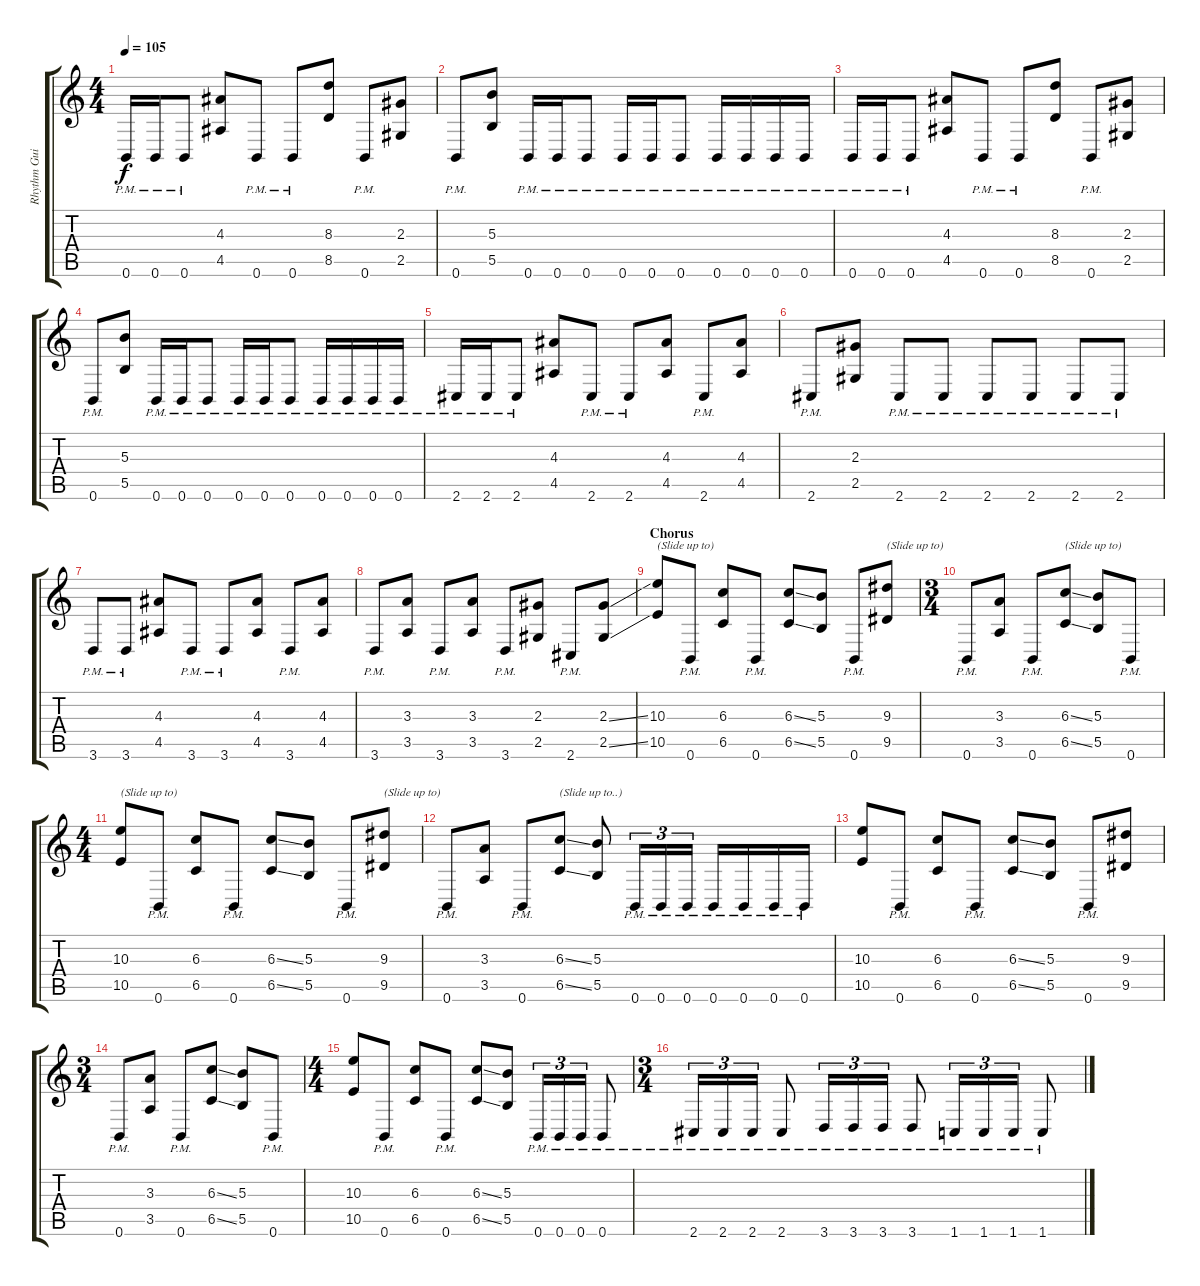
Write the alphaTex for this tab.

\track ("Rhythm Guitar 1" "Rhythm Gui") {instrument distortionguitar}
\staff {score tabs}
\tuning (Eb4 B3 Gb3 B2 Gb2 B1) {hide}
\ts (4 4)
\tempo 105
\clef g2
\ks c
0.6{pm}.16{dy f} 0.6{pm}.16 0.6{pm}.8 (4.3 4.5).8 0.6{pm}.8 0.6{pm}.8 (8.3 8.5).8 0.6{pm}.8 (2.3 2.5).8 |
0.6{pm}.8 (5.3 5.5).8 0.6{pm}.16 0.6{pm}.16 0.6{pm}.8 0.6{pm}.16 0.6{pm}.16 0.6{pm}.8 0.6{pm}.16 0.6{pm}.16 0.6{pm}.16 0.6{pm}.16 |
0.6{pm}.16 0.6{pm}.16 0.6{pm}.8 (4.3 4.5).8 0.6{pm}.8 0.6{pm}.8 (8.3 8.5).8 0.6{pm}.8 (2.3 2.5).8 |
0.6{pm}.8 (5.3 5.5).8 0.6{pm}.16 0.6{pm}.16 0.6{pm}.8 0.6{pm}.16 0.6{pm}.16 0.6{pm}.8 0.6{pm}.16 0.6{pm}.16 0.6{pm}.16 0.6{pm}.16 |
2.6{pm}.16 2.6{pm}.16 2.6{pm}.8 (4.3 4.5).8 2.6{pm}.8 2.6{pm}.8 (4.3 4.5).8 2.6{pm}.8 (4.3 4.5).8 |
2.6{pm}.8 (2.3 2.5).8 2.6{pm}.8 2.6{pm}.8 2.6{pm}.8 2.6{pm}.8 2.6{pm}.8 2.6{pm}.8 |
3.6{pm}.8 3.6{pm}.8 (4.3 4.5).8 3.6{pm}.8 3.6{pm}.8 (4.3 4.5).8 3.6{pm}.8 (4.3 4.5).8 |
3.6{pm}.8 (3.3 3.5).8 3.6{pm}.8 (3.3 3.5).8 3.6{pm}.8 (2.3 2.5).8 2.6{pm}.8 (2.3{ss} 2.5{ss}).8 |
\section ("" "Chorus")
(10.3 10.5).8{txt "(Slide up to)"} 0.6{pm}.8 (6.3 6.5).8 0.6{pm}.8 (6.3{ss} 6.5{ss}).8 (5.3 5.5).8 0.6{pm}.8 (9.3 9.5).8{txt "(Slide up to)"} |
\ts (3 4)
0.6{pm}.8 (3.3 3.5).8 0.6{pm}.8 (6.3{ss} 6.5{ss}).8{txt "(Slide up to)"} (5.3 5.5).8 0.6{pm}.8 |
\ts (4 4)
(10.3 10.5).8{txt "(Slide up to)"} 0.6{pm}.8 (6.3 6.5).8 0.6{pm}.8 (6.3{ss} 6.5{ss}).8 (5.3 5.5).8 0.6{pm}.8 (9.3 9.5).8{txt "(Slide up to)"} |
0.6{pm}.8 (3.3 3.5).8 0.6{pm}.8 (6.3{ss} 6.5{ss}).8{txt "(Slide up to..)"} (5.3 5.5).8 0.6{pm}.16{tu (3 2)} 0.6{pm}.16{tu (3 2)} 0.6{pm}.16{tu (3 2)} 0.6{pm}.16 0.6{pm}.16 0.6{pm}.16 0.6{pm}.16 |
(10.3 10.5).8 0.6{pm}.8 (6.3 6.5).8 0.6{pm}.8 (6.3{ss} 6.5{ss}).8 (5.3 5.5).8 0.6{pm}.8 (9.3 9.5).8 |
\ts (3 4)
0.6{pm}.8 (3.3 3.5).8 0.6{pm}.8 (6.3{ss} 6.5{ss}).8 (5.3 5.5).8 0.6{pm}.8 |
\ts (4 4)
(10.3 10.5).8 0.6{pm}.8 (6.3 6.5).8 0.6{pm}.8 (6.3{ss} 6.5{ss}).8 (5.3 5.5).8 0.6{pm}.16{tu (3 2)} 0.6{pm}.16{tu (3 2)} 0.6{pm}.16{tu (3 2)} 0.6{pm}.8 |
\ts (3 4)
2.6{pm}.16{tu (3 2)} 2.6{pm}.16{tu (3 2)} 2.6{pm}.16{tu (3 2)} 2.6{pm}.8 3.6{pm}.16{tu (3 2)} 3.6{pm}.16{tu (3 2)} 3.6{pm}.16{tu (3 2)} 3.6{pm}.8 1.6{pm}.16{tu (3 2)} 1.6{pm}.16{tu (3 2)} 1.6{pm}.16{tu (3 2)} 1.6{pm}.8
